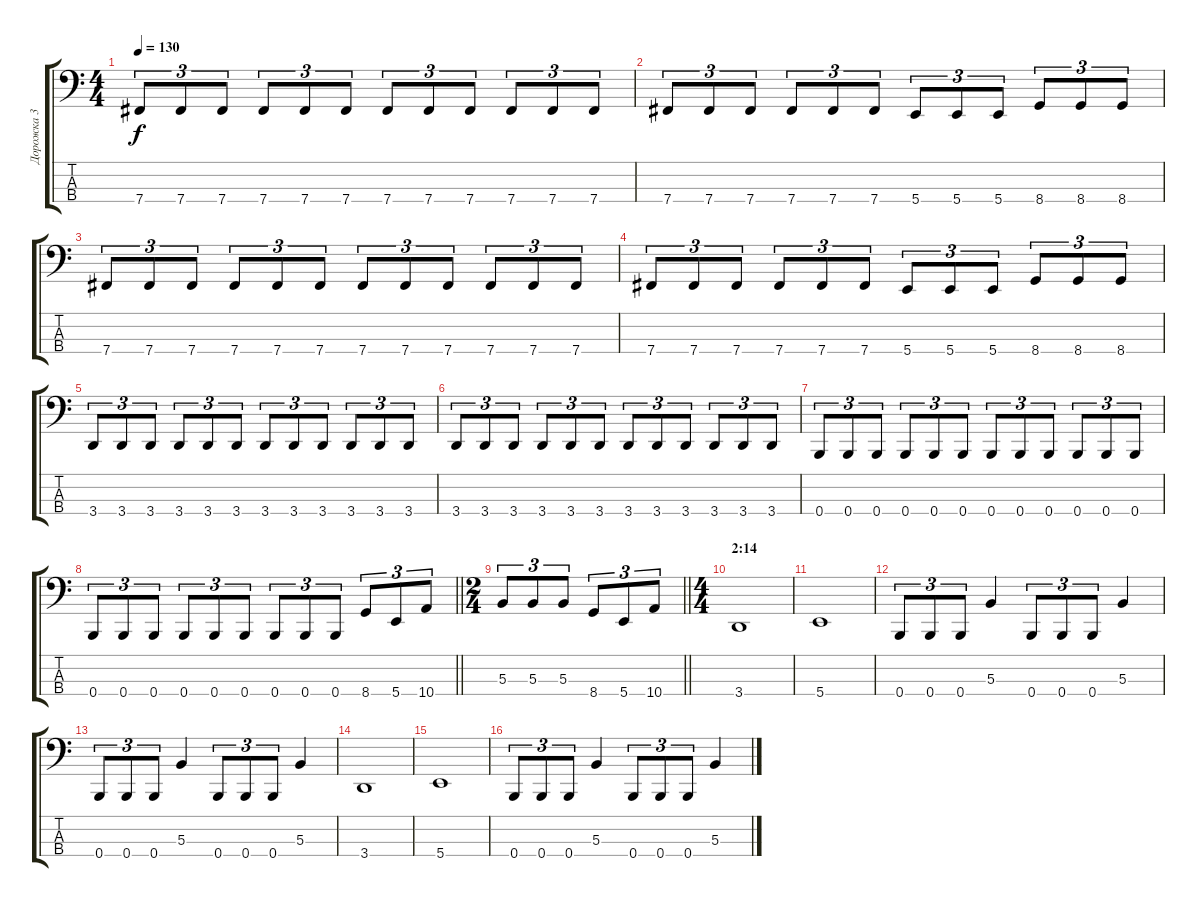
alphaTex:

\track ("Дорожка 3" "Дорожка 3") {instrument electricbassfinger}
\staff {score tabs}
\tuning (E2 B1 Gb1 B0) {hide}
\ts (4 4)
\tempo 130
\clef f4
\ks c
7.4.8{tu (3 2) dy f} 7.4.8{tu (3 2)} 7.4.8{tu (3 2)} 7.4.8{tu (3 2)} 7.4.8{tu (3 2)} 7.4.8{tu (3 2)} 7.4.8{tu (3 2)} 7.4.8{tu (3 2)} 7.4.8{tu (3 2)} 7.4.8{tu (3 2)} 7.4.8{tu (3 2)} 7.4.8{tu (3 2)} |
7.4.8{tu (3 2)} 7.4.8{tu (3 2)} 7.4.8{tu (3 2)} 7.4.8{tu (3 2)} 7.4.8{tu (3 2)} 7.4.8{tu (3 2)} 5.4.8{tu (3 2)} 5.4.8{tu (3 2)} 5.4.8{tu (3 2)} 8.4.8{tu (3 2)} 8.4.8{tu (3 2)} 8.4.8{tu (3 2)} |
7.4.8{tu (3 2)} 7.4.8{tu (3 2)} 7.4.8{tu (3 2)} 7.4.8{tu (3 2)} 7.4.8{tu (3 2)} 7.4.8{tu (3 2)} 7.4.8{tu (3 2)} 7.4.8{tu (3 2)} 7.4.8{tu (3 2)} 7.4.8{tu (3 2)} 7.4.8{tu (3 2)} 7.4.8{tu (3 2)} |
7.4.8{tu (3 2)} 7.4.8{tu (3 2)} 7.4.8{tu (3 2)} 7.4.8{tu (3 2)} 7.4.8{tu (3 2)} 7.4.8{tu (3 2)} 5.4.8{tu (3 2)} 5.4.8{tu (3 2)} 5.4.8{tu (3 2)} 8.4.8{tu (3 2)} 8.4.8{tu (3 2)} 8.4.8{tu (3 2)} |
3.4.8{tu (3 2)} 3.4.8{tu (3 2)} 3.4.8{tu (3 2)} 3.4.8{tu (3 2)} 3.4.8{tu (3 2)} 3.4.8{tu (3 2)} 3.4.8{tu (3 2)} 3.4.8{tu (3 2)} 3.4.8{tu (3 2)} 3.4.8{tu (3 2)} 3.4.8{tu (3 2)} 3.4.8{tu (3 2)} |
3.4.8{tu (3 2)} 3.4.8{tu (3 2)} 3.4.8{tu (3 2)} 3.4.8{tu (3 2)} 3.4.8{tu (3 2)} 3.4.8{tu (3 2)} 3.4.8{tu (3 2)} 3.4.8{tu (3 2)} 3.4.8{tu (3 2)} 3.4.8{tu (3 2)} 3.4.8{tu (3 2)} 3.4.8{tu (3 2)} |
0.4.8{tu (3 2)} 0.4.8{tu (3 2)} 0.4.8{tu (3 2)} 0.4.8{tu (3 2)} 0.4.8{tu (3 2)} 0.4.8{tu (3 2)} 0.4.8{tu (3 2)} 0.4.8{tu (3 2)} 0.4.8{tu (3 2)} 0.4.8{tu (3 2)} 0.4.8{tu (3 2)} 0.4.8{tu (3 2)} |
\barLineRight lightlight
0.4.8{tu (3 2)} 0.4.8{tu (3 2)} 0.4.8{tu (3 2)} 0.4.8{tu (3 2)} 0.4.8{tu (3 2)} 0.4.8{tu (3 2)} 0.4.8{tu (3 2)} 0.4.8{tu (3 2)} 0.4.8{tu (3 2)} 8.4.8{tu (3 2)} 5.4.8{tu (3 2)} 10.4.8{tu (3 2)} |
\ts (2 4)
\barLineRight lightlight
5.3.8{tu (3 2)} 5.3.8{tu (3 2)} 5.3.8{tu (3 2)} 8.4.8{tu (3 2)} 5.4.8{tu (3 2)} 10.4.8{tu (3 2)} |
\ts (4 4)
\section ("" "2:14")
3.4.1 |
5.4.1 |
0.4.8{tu (3 2)} 0.4.8{tu (3 2)} 0.4.8{tu (3 2)} 5.3.4 0.4.8{tu (3 2)} 0.4.8{tu (3 2)} 0.4.8{tu (3 2)} 5.3.4 |
0.4.8{tu (3 2)} 0.4.8{tu (3 2)} 0.4.8{tu (3 2)} 5.3.4 0.4.8{tu (3 2)} 0.4.8{tu (3 2)} 0.4.8{tu (3 2)} 5.3.4 |
3.4.1 |
5.4.1 |
0.4.8{tu (3 2)} 0.4.8{tu (3 2)} 0.4.8{tu (3 2)} 5.3.4 0.4.8{tu (3 2)} 0.4.8{tu (3 2)} 0.4.8{tu (3 2)} 5.3.4
